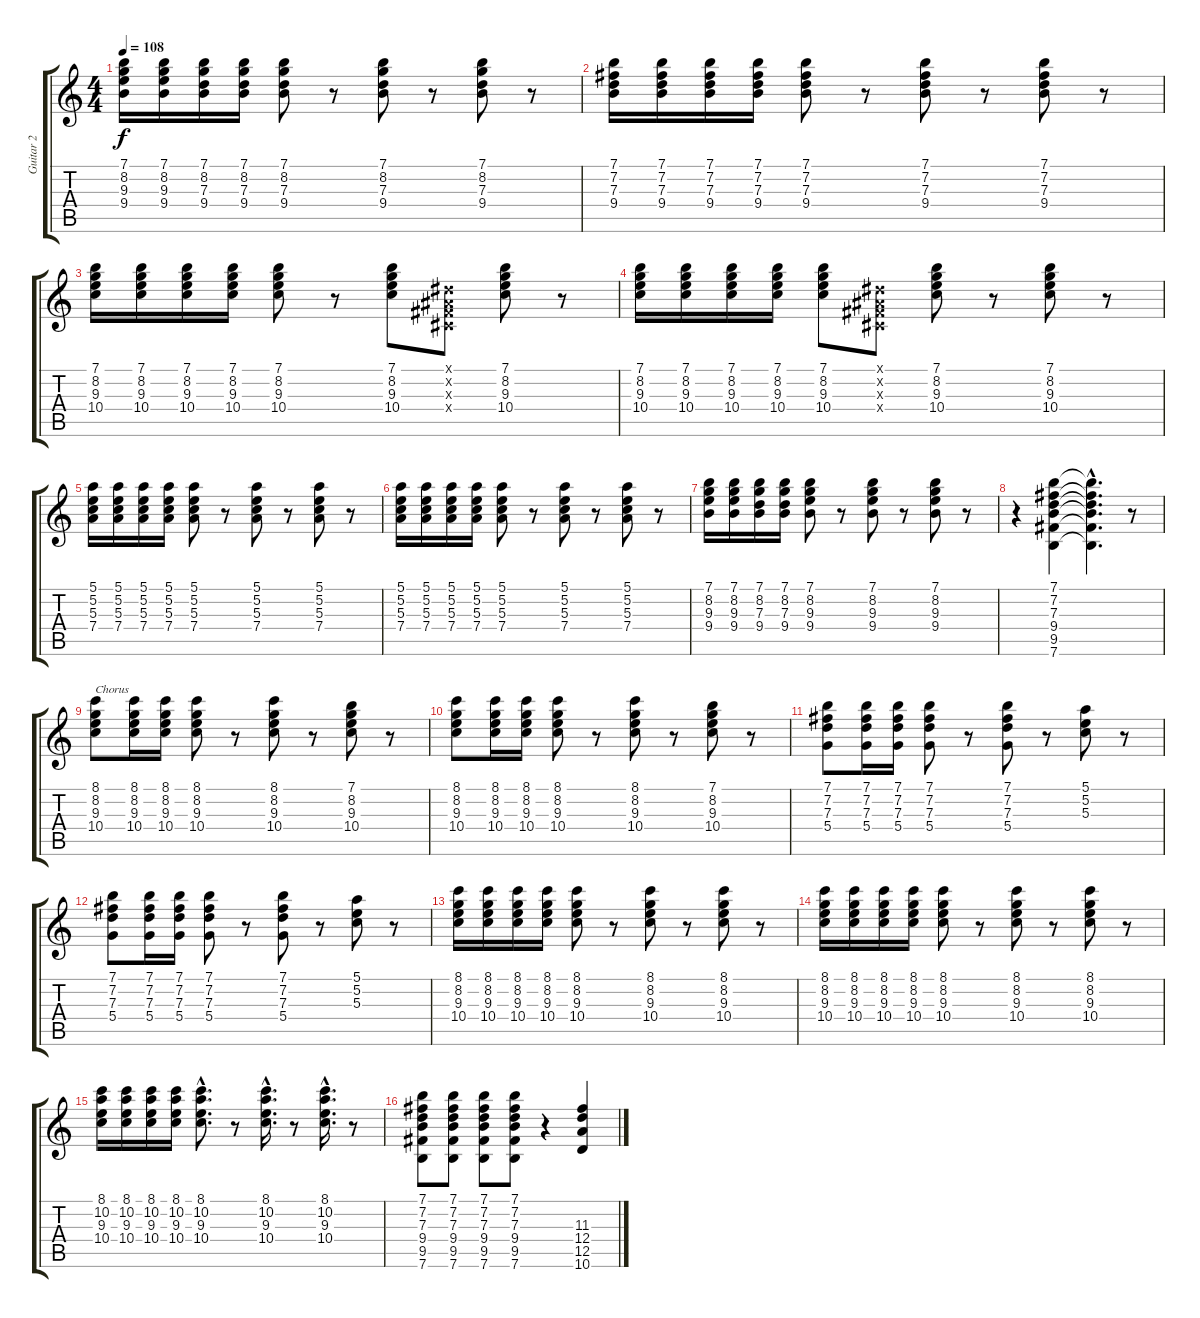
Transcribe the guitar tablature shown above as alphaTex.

\track ("Guitar 2" "Guitar 2") {instrument electricguitarclean}
\staff {score tabs}
\tuning (E4 B3 G3 D3 A2 E2) {hide}
\ts (4 4)
\tempo 108
\clef g2
\ks c
(7.1 8.2 9.3 9.4).16{dy f} (7.1 8.2 9.3 9.4).16 (7.1 8.2 7.3 9.4).16 (7.1 8.2 7.3 9.4).16 (7.1 8.2 7.3 9.4).8 r.8 (7.1 8.2 7.3 9.4).8 r.8 (7.1 8.2 7.3 9.4).8 r.8 |
(7.1 7.2 7.3 9.4).16 (7.1 7.2 7.3 9.4).16 (7.1 7.2 7.3 9.4).16 (7.1 7.2 7.3 9.4).16 (7.1 7.2 7.3 9.4).8 r.8 (7.1 7.2 7.3 9.4).8 r.8 (7.1 7.2 7.3 9.4).8 r.8 |
(7.1 8.2 9.3 10.4).16 (7.1 8.2 9.3 10.4).16 (7.1 8.2 9.3 10.4).16 (7.1 8.2 9.3 10.4).16 (7.1 8.2 9.3 10.4).8 r.8 (7.1 8.2 9.3 10.4).8 (-1.1{x} -1.2{x} -1.3{x} -1.4{x}).8 (7.1 8.2 9.3 10.4).8 r.8 |
(7.1 8.2 9.3 10.4).16 (7.1 8.2 9.3 10.4).16 (7.1 8.2 9.3 10.4).16 (7.1 8.2 9.3 10.4).16 (7.1 8.2 9.3 10.4).8 (-1.1{x} -1.2{x} -1.3{x} -1.4{x}).8 (7.1 8.2 9.3 10.4).8 r.8 (7.1 8.2 9.3 10.4).8 r.8 |
(5.1 5.2 5.3 7.4).16 (5.1 5.2 5.3 7.4).16 (5.1 5.2 5.3 7.4).16 (5.1 5.2 5.3 7.4).16 (5.1 5.2 5.3 7.4).8 r.8 (5.1 5.2 5.3 7.4).8 r.8 (5.1 5.2 5.3 7.4).8 r.8 |
(5.1 5.2 5.3 7.4).16 (5.1 5.2 5.3 7.4).16 (5.1 5.2 5.3 7.4).16 (5.1 5.2 5.3 7.4).16 (5.1 5.2 5.3 7.4).8 r.8 (5.1 5.2 5.3 7.4).8 r.8 (5.1 5.2 5.3 7.4).8 r.8 |
(7.1 8.2 9.3 9.4).16 (7.1 8.2 9.3 9.4).16 (7.1 8.2 7.3 9.4).16 (7.1 8.2 7.3 9.4).16 (7.1 8.2 9.3 9.4).8 r.8 (7.1 8.2 9.3 9.4).8 r.8 (7.1 8.2 9.3 9.4).8 r.8 |
r.4 (7.1 7.2 7.3 9.4 9.5 7.6).4 (7.1{hac t} 7.2{hac t} 7.3{hac t} 9.4{hac t} 9.5{hac t} 7.6{hac t}).4{d} r.8 |
(8.1 8.2 9.3 10.4).8{txt "Chorus"} (8.1 8.2 9.3 10.4).16 (8.1 8.2 9.3 10.4).16 (8.1 8.2 9.3 10.4).8 r.8 (8.1 8.2 9.3 10.4).8 r.8 (7.1 8.2 9.3 10.4).8 r.8 |
(8.1 8.2 9.3 10.4).8 (8.1 8.2 9.3 10.4).16 (8.1 8.2 9.3 10.4).16 (8.1 8.2 9.3 10.4).8 r.8 (8.1 8.2 9.3 10.4).8 r.8 (7.1 8.2 9.3 10.4).8 r.8 |
(7.1 7.2 7.3 5.4).8 (7.1 7.2 7.3 5.4).16 (7.1 7.2 7.3 5.4).16 (7.1 7.2 7.3 5.4).8 r.8 (7.1 7.2 7.3 5.4).8 r.8 (5.1 5.2 5.3).8 r.8 |
(7.1 7.2 7.3 5.4).8 (7.1 7.2 7.3 5.4).16 (7.1 7.2 7.3 5.4).16 (7.1 7.2 7.3 5.4).8 r.8 (7.1 7.2 7.3 5.4).8 r.8 (5.1 5.2 5.3).8 r.8 |
(8.1 8.2 9.3 10.4).16 (8.1 8.2 9.3 10.4).16 (8.1 8.2 9.3 10.4).16 (8.1 8.2 9.3 10.4).16 (8.1 8.2 9.3 10.4).8 r.8 (8.1 8.2 9.3 10.4).8 r.8 (8.1 8.2 9.3 10.4).8 r.8 |
(8.1 8.2 9.3 10.4).16 (8.1 8.2 9.3 10.4).16 (8.1 8.2 9.3 10.4).16 (8.1 8.2 9.3 10.4).16 (8.1 8.2 9.3 10.4).8 r.8 (8.1 8.2 9.3 10.4).8 r.8 (8.1 8.2 9.3 10.4).8 r.8 |
(8.1 10.2 9.3 10.4).16 (8.1 10.2 9.3 10.4).16 (8.1 10.2 9.3 10.4).16 (8.1 10.2 9.3 10.4).16 (8.1{hac} 10.2{hac} 9.3{hac} 10.4{hac}).8{d} r.8 (8.1{hac} 10.2{hac} 9.3{hac} 10.4{hac}).16{d} r.8 (8.1{hac} 10.2{hac} 9.3{hac} 10.4{hac}).16{d} r.8 |
(7.1 7.2 7.3 9.4 9.5 7.6).8 (7.1 7.2 7.3 9.4 9.5 7.6).8 (7.1 7.2 7.3 9.4 9.5 7.6).8 (7.1 7.2 7.3 9.4 9.5 7.6).8 r.4 (11.3 12.4 12.5 10.6).4
